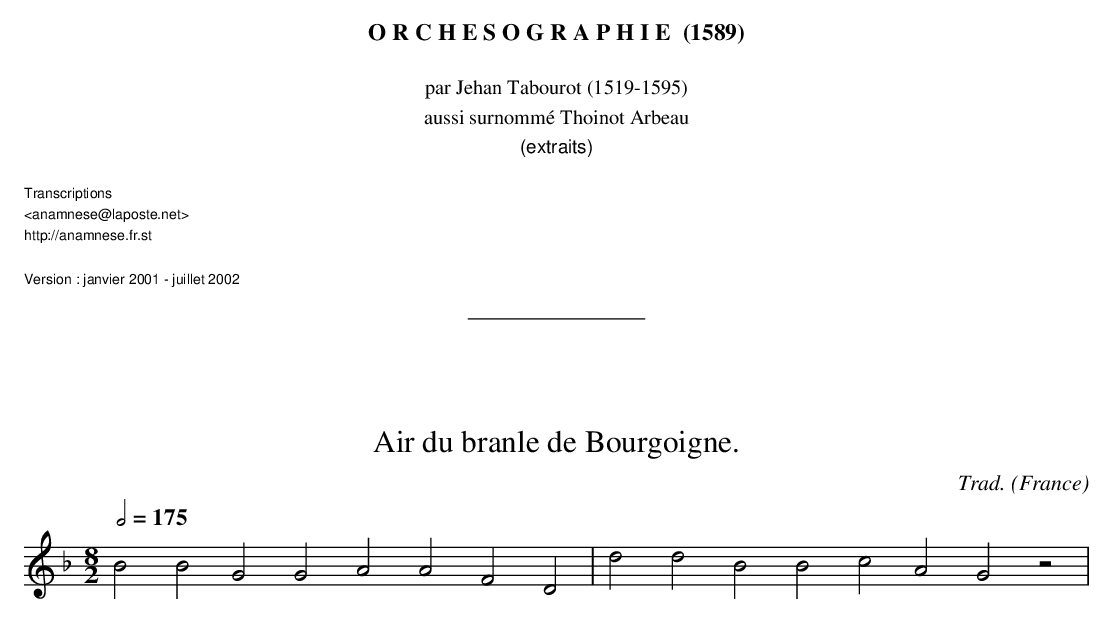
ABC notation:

X:1
T:Air du branle de Bourgoigne.
C:Trad.
O:France
M:8/2
L:1/2
Q:1/2=175
K:F
BBGG AAFD | ddBB cAGz |
